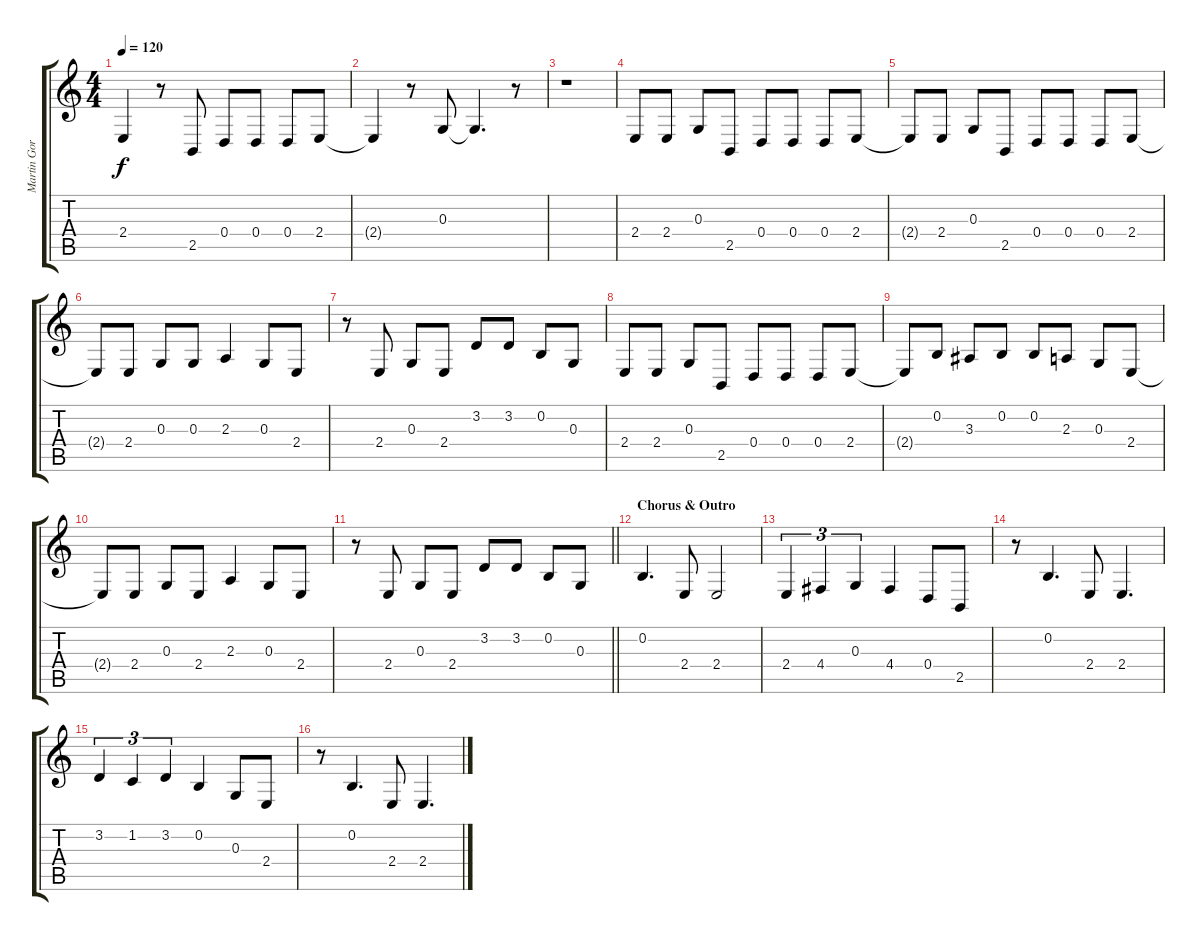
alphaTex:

\track ("Martin Gore - Synth" "Martin Gor") {instrument honkytonkpiano}
\staff {score tabs}
\tuning (E4 B3 G3 D3 A2 E2) {hide}
\ts (4 4)
\tempo 120
\clef g2
\ks c
2.4{t}.4{dy f} r.8 2.5.8 0.4.8 0.4.8 0.4.8 2.4.8 |
2.4{t}.4 r.8 0.3.8 0.3{t}.4{d} r.8 |
r.1 |
2.4.8 2.4.8 0.3.8 2.5.8 0.4.8 0.4.8 0.4.8 2.4.8 |
2.4{t}.8 2.4.8 0.3.8 2.5.8 0.4.8 0.4.8 0.4.8 2.4.8 |
2.4{t}.8 2.4.8 0.3.8 0.3.8 2.3.4 0.3.8 2.4.8 |
r.8 2.4.8 0.3.8 2.4.8 3.2.8 3.2.8 0.2.8 0.3.8 |
2.4.8 2.4.8 0.3.8 2.5.8 0.4.8 0.4.8 0.4.8 2.4.8 |
2.4{t}.8 0.2.8 3.3.8 0.2.8 0.2.8 2.3.8 0.3.8 2.4.8 |
2.4{t}.8 2.4.8 0.3.8 2.4.8 2.3.4 0.3.8 2.4.8 |
\barLineRight lightlight
r.8 2.4.8 0.3.8 2.4.8 3.2.8 3.2.8 0.2.8 0.3.8 |
\section ("" "Chorus & Outro")
0.2.4{d} 2.4.8 2.4.2 |
2.4.4{tu (3 2)} 4.4.4{tu (3 2)} 0.3.4{tu (3 2)} 4.4.4 0.4.8 2.5.8 |
r.8 0.2.4{d} 2.4.8 2.4.4{d} |
3.2.4{tu (3 2)} 1.2.4{tu (3 2)} 3.2.4{tu (3 2)} 0.2.4 0.3.8 2.4.8 |
r.8 0.2.4{d} 2.4.8 2.4.4{d}
